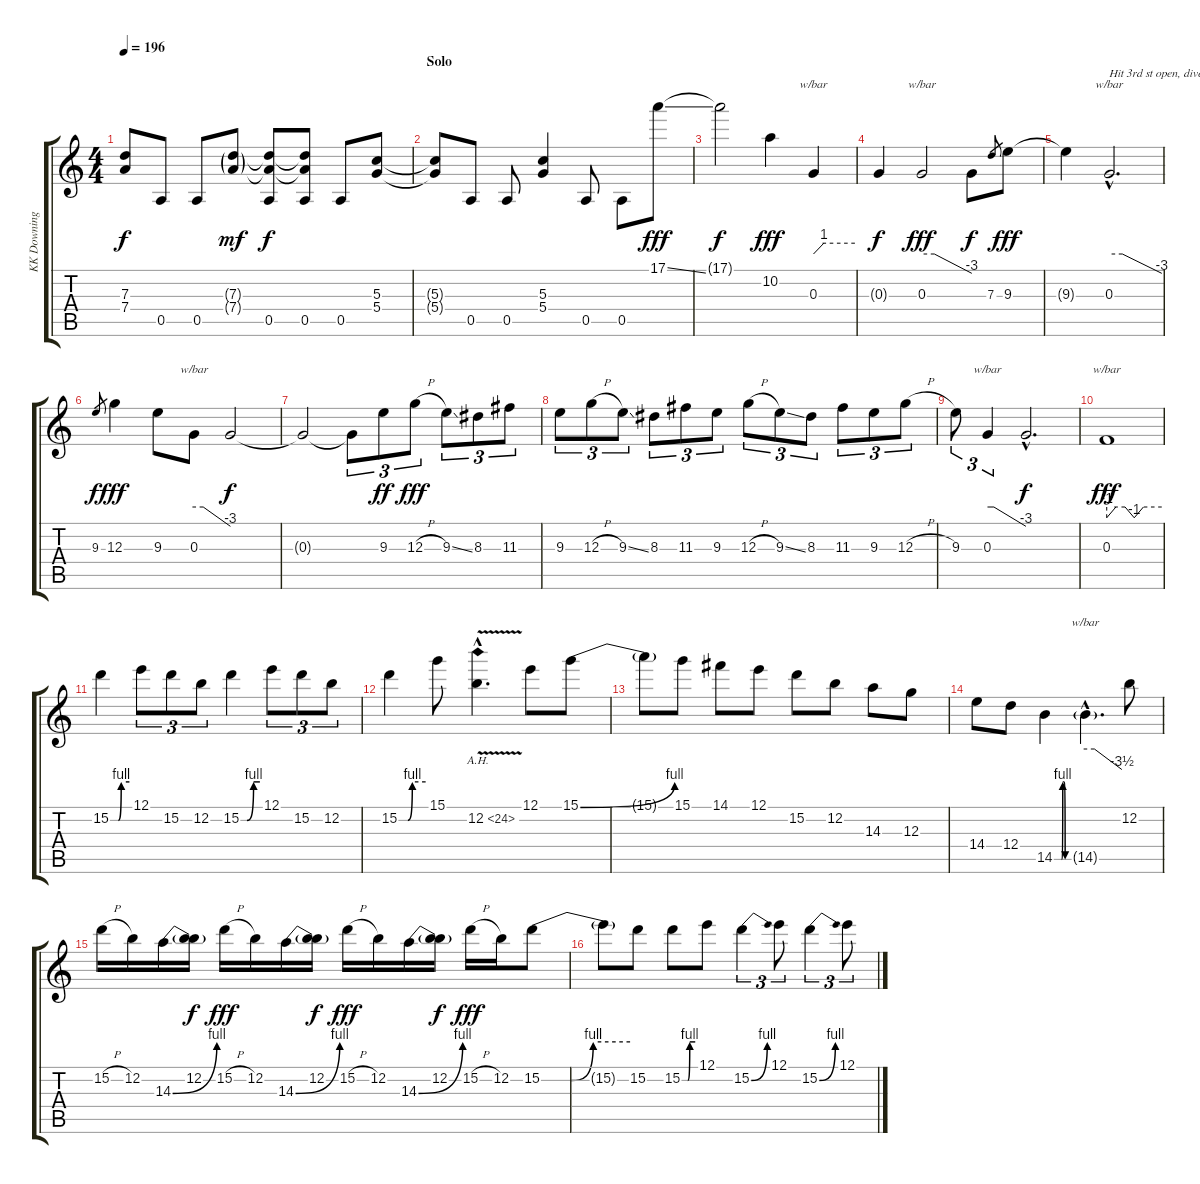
\track ("KK Downing" "KK Downing") {instrument distortionguitar}
\staff {score tabs}
\tuning (E4 B3 G3 D3 A2 E2) {hide}
\ts (4 4)
\tempo 196
\clef g2
\ks c
(7.3{t} 7.4{t}).8{dy f} 0.5.8 0.5.8 (7.3{g} 7.4{g}).8{dy mf} (7.3{t} 7.4{t} 0.5).8{dy f} (7.3{t} 7.4{t} 0.5).8 0.5.8 (5.3 5.4).8 |
\section ("" "Solo")
(5.3{t} 5.4{t}).8 0.5.8 0.5.8 (5.3 5.4).4 0.5.8 0.5.8 17.1{ss}.8{dy fff} |
17.1{t}.2{dy f} 10.2.4{dy fff} 0.3.4{tbe (custom default 0 0 15 4 60 4)} |
0.3{t}.4{dy f} 0.3.2{tbe (custom default 0 0 15 0 60 -12) dy fff} 0.3{t}.8{dy f} 7.3.8{gr} 9.3.8{dy fff} |
9.3{t}.4 0.3{hac}.2{d tbe (custom default 0 0 15 0 60 -12) txt "Hit 3rd st open, dive"} |
9.3.8{gr dy f} 12.3.4{dy fff} 9.3.8 0.3.8{tbe (custom default 0 0 15 0 60 -12)} 0.3{t}.2{dy f} |
0.3{t}.2 0.3{t}.8{tu (3 2)} 9.3.8{tu (3 2) dy ff} 12.3{h}.8{tu (3 2) dy fff} 9.3{ss}.8{tu (3 2)} 8.3.8{tu (3 2)} 11.3.8{tu (3 2)} |
9.3.8{tu (3 2)} 12.3{h}.8{tu (3 2)} 9.3{ss}.8{tu (3 2)} 8.3.8{tu (3 2)} 11.3.8{tu (3 2)} 9.3.8{tu (3 2)} 12.3{h}.8{tu (3 2)} 9.3{ss}.8{tu (3 2)} 8.3.8{tu (3 2)} 11.3.8{tu (3 2)} 9.3.8{tu (3 2)} 12.3{h}.8{tu (3 2)} |
9.3.8{tu (3 2)} 0.3.4{tu (3 2) tbe (custom default 0 0 10 0 60 -12)} 0.3{hac t}.2{d dy f} |
0.3.1{tbe (custom default 0 -4 10 0 20 0 30 -4 40 0 60 0) dy fff} |
15.2{be (custom 0 0 25 0 34 4 60 4)}.4 12.1.8{tu (3 2)} 15.2.8{tu (3 2)} 12.2.8{tu (3 2)} 15.2{be (custom 0 0 19 0 40 4 60 4)}.4 12.1.8{tu (3 2)} 15.2.8{tu (3 2)} 12.2.8{tu (3 2)} |
15.2{be (custom 0 0 20 0 30 4 60 4)}.4 15.1.8 12.2{ah 12 v hac}.4{d} 12.1.8 15.1{be (bend 0 0 60 4)}.8 |
15.1{t}.8 15.1.8 14.1.8 12.1.8 15.2.8 12.2.8 14.3.8 12.3.8 |
14.4.8 12.4.8 14.5{be (custom 0 0 30 0 35 4 40 4 45 0 60 0)}.4 14.5{g hac}.4{d tbe (custom default 0 0 15 0 60 -14)} 12.2.8 |
15.2{h}.16 12.2.16 14.3{be (bend 0 0 60 4)}.16 (12.2 14.3{t}).16{dy f} 15.2{h}.16{dy fff} 12.2.16 14.3{be (bend 0 0 60 4)}.16 (12.2 14.3{t}).16{dy f} 15.2{h}.16{dy fff} 12.2.16 14.3{be (bend 0 0 60 4)}.16 (12.2 14.3{t}).16{dy f} 15.2{h}.16{dy fff} 12.2.16 15.2{be (custom 0 0 20 0 35 4 60 4)}.8 |
15.2{t}.8 15.2.8 15.2{be (custom 0 0 26 0 35 4 60 4)}.8 12.1.8 15.2{be (bend 0 0 60 4)}.4{tu (3 2)} 12.1.8{tu (3 2)} 15.2{be (bend 0 0 60 4)}.4{tu (3 2)} 12.1.8{tu (3 2)}
